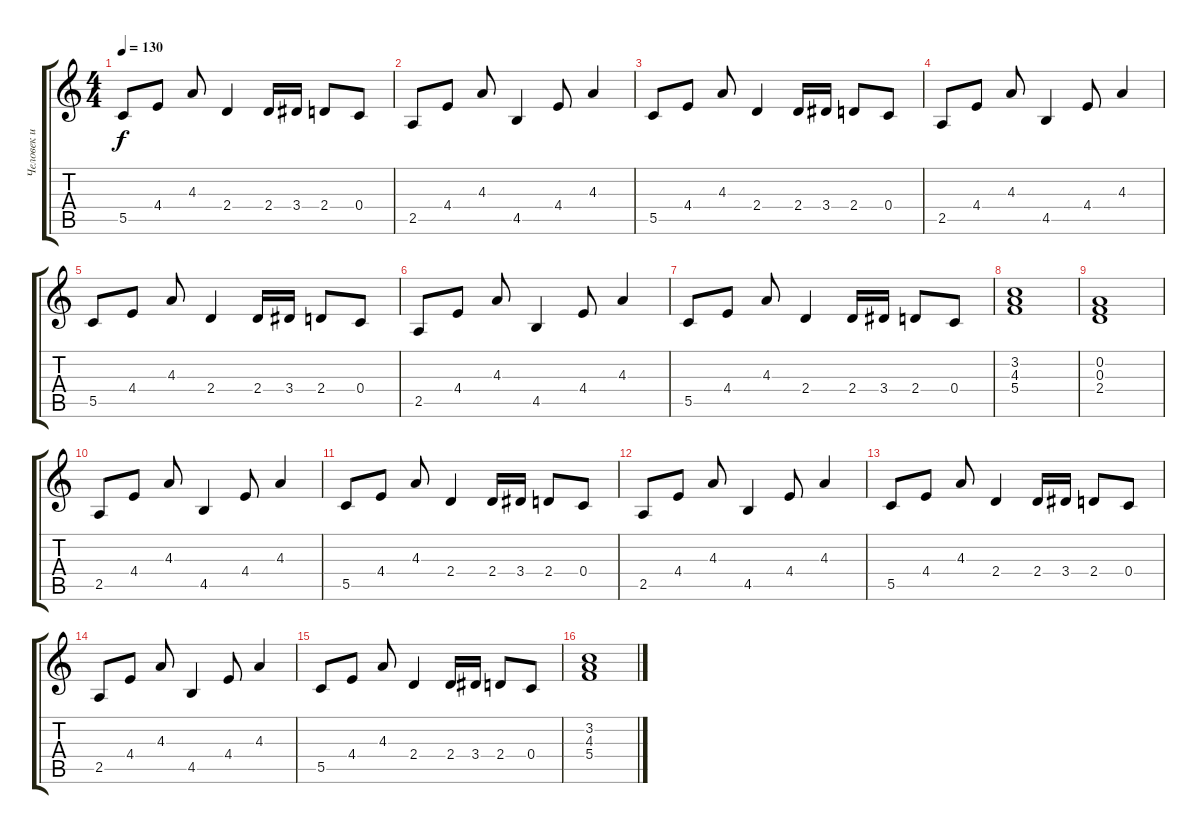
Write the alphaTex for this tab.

\track ("Человек и пароход" "Человек и ") {instrument distortionguitar}
\staff {score tabs}
\tuning (D4 A3 F3 C3 G2 D2) {hide}
\ts (4 4)
\tempo 130
\clef g2
\ks c
5.5.8{dy f} 4.4.8 4.3.8 2.4.4 2.4.16 3.4.16 2.4.8 0.4.8 |
2.5.8 4.4.8 4.3.8 4.5.4 4.4.8 4.3.4 |
5.5.8 4.4.8 4.3.8 2.4.4 2.4.16 3.4.16 2.4.8 0.4.8 |
2.5.8 4.4.8 4.3.8 4.5.4 4.4.8 4.3.4 |
5.5.8 4.4.8 4.3.8 2.4.4 2.4.16 3.4.16 2.4.8 0.4.8 |
2.5.8 4.4.8 4.3.8 4.5.4 4.4.8 4.3.4 |
5.5.8 4.4.8 4.3.8 2.4.4 2.4.16 3.4.16 2.4.8 0.4.8 |
(3.2 4.3 5.4).1 |
(0.2 0.3 2.4).1 |
2.5.8 4.4.8 4.3.8 4.5.4 4.4.8 4.3.4 |
5.5.8 4.4.8 4.3.8 2.4.4 2.4.16 3.4.16 2.4.8 0.4.8 |
2.5.8 4.4.8 4.3.8 4.5.4 4.4.8 4.3.4 |
5.5.8 4.4.8 4.3.8 2.4.4 2.4.16 3.4.16 2.4.8 0.4.8 |
2.5.8 4.4.8 4.3.8 4.5.4 4.4.8 4.3.4 |
5.5.8 4.4.8 4.3.8 2.4.4 2.4.16 3.4.16 2.4.8 0.4.8 |
(3.2 4.3 5.4).1
